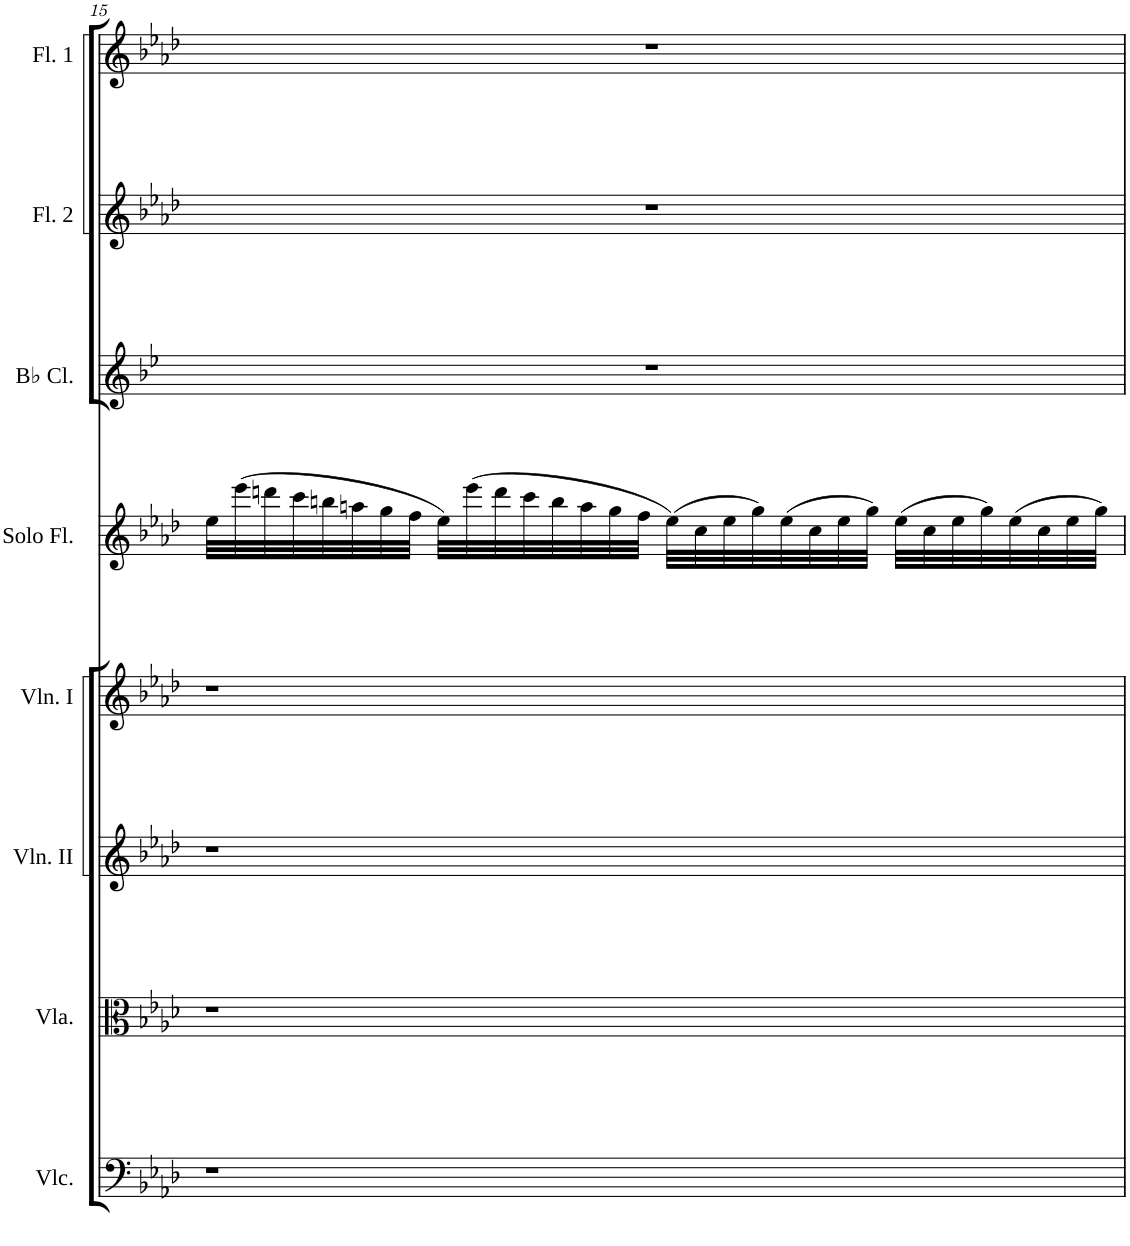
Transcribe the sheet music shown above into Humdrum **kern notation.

**kern	**kern	**kern	**kern	**kern	**kern	**kern	**kern
*part8	*part7	*part6	*part5	*part4	*part3	*part2	*part1
*staff8	*staff7	*staff6	*staff5	*staff4	*staff3	*staff2	*staff1
*I"Violoncello	*I"Viola	*I"Violin II	*I"Violin I	*I"Solo Flute	*I"Bb Clarinet	*I"Flute 2	*I"Flute 1
*I'Vlc.	*I'Vla.	*I'Vln. II	*I'Vln. I	*I'Solo Fl.	*I'Bb Cl.	*I'Fl. 2	*I'Fl. 1
!!LO:PB:g=z
*clefF4	*clefC3	*clefG2	*clefG2	*clefG2	*clefG2	*clefG2	*clefG2
*	*	*	*	*	*Trd1c2	*	*
*k[b-e-a-d-]	*k[b-e-a-d-]	*k[b-e-a-d-]	*k[b-e-a-d-]	*k[b-e-a-d-]	*k[b-e-]	*k[b-e-a-d-]	*k[b-e-a-d-]
*M4/4	*M4/4	*M4/4	*M4/4	*M4/4	*M4/4	*M4/4	*M4/4
*met(c)	*met(c)	*met(c)	*met(c)	*met(c)	*met(c)	*met(c)	*met(c)
=15	=15	=15	=15	=15	=15	=15	=15
1r	1r	1r	1r	32ee-\LLL	1r	1r	1r
.	.	.	.	(32eee-\	.	.	.
.	.	.	.	32dddn\	.	.	.
.	.	.	.	32ccc\	.	.	.
.	.	.	.	32bbn\	.	.	.
.	.	.	.	32aan\	.	.	.
.	.	.	.	32gg\	.	.	.
.	.	.	.	32ff\JJJ	.	.	.
.	.	.	.	32ee-\LLL)	.	.	.
.	.	.	.	(32eee-\	.	.	.
.	.	.	.	32ddd\	.	.	.
.	.	.	.	32ccc\	.	.	.
.	.	.	.	32bb\	.	.	.
.	.	.	.	32aa\	.	.	.
.	.	.	.	32gg\	.	.	.
.	.	.	.	32ff\JJJ	.	.	.
.	.	.	.	(32ee-\LLL)	.	.	.
.	.	.	.	32cc\	.	.	.
.	.	.	.	32ee-\	.	.	.
.	.	.	.	32gg\)	.	.	.
.	.	.	.	(32ee-\	.	.	.
.	.	.	.	32cc\	.	.	.
.	.	.	.	32ee-\	.	.	.
.	.	.	.	32gg\JJJ)	.	.	.
.	.	.	.	(32ee-\LLL	.	.	.
.	.	.	.	32cc\	.	.	.
.	.	.	.	32ee-\	.	.	.
.	.	.	.	32gg\)	.	.	.
.	.	.	.	(32ee-\	.	.	.
.	.	.	.	32cc\	.	.	.
.	.	.	.	32ee-\	.	.	.
.	.	.	.	32gg\JJJ)	.	.	.
=	=	=	=	=	=	=	=
*-	*-	*-	*-	*-	*-	*-	*-
